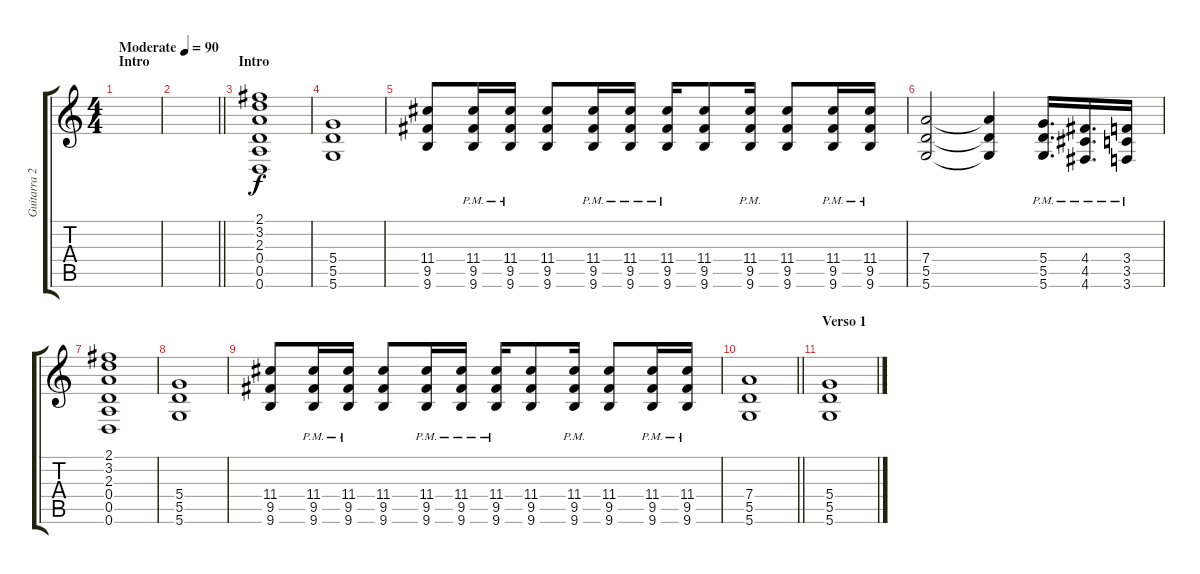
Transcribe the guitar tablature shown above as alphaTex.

\track ("Guitarra 2" "Guitarra 2") {instrument overdrivenguitar}
\staff {score tabs}
\tuning (E4 B3 G3 D3 A2 D2) {hide}
\ts (4 4)
\section ("" "Intro")
\tempo (90 "Moderate")
\clef g2
\ks c
|
\barLineRight lightlight
|
\section ("" "Intro")
(2.1 3.2 2.3 0.4 0.5 0.6).1 |
(5.4 5.5 5.6).1 |
(11.4 9.5 9.6).8 (11.4{pm} 9.5{pm} 9.6{pm}).16 (11.4{pm} 9.5{pm} 9.6{pm}).16 (11.4 9.5 9.6).8 (11.4{pm} 9.5{pm} 9.6{pm}).16 (11.4{pm} 9.5{pm} 9.6{pm}).16 (11.4{pm} 9.5{pm} 9.6{pm}).16 (11.4 9.5 9.6).8 (11.4{pm} 9.5{pm} 9.6{pm}).16 (11.4 9.5 9.6).8 (11.4{pm} 9.5{pm} 9.6{pm}).16 (11.4{pm} 9.5{pm} 9.6{pm}).16 |
(7.4 5.5 5.6).2 (7.4{t} 5.5{t} 5.6{t}).4 (5.4{pm} 5.5{pm} 5.6{pm}).16{d} (4.4{pm} 4.5{pm} 4.6{pm}).16{d} (3.4{pm} 3.5{pm} 3.6{pm}).16 |
(2.1 3.2 2.3 0.4 0.5 0.6).1 |
(5.4 5.5 5.6).1 |
(11.4 9.5 9.6).8 (11.4{pm} 9.5{pm} 9.6{pm}).16 (11.4{pm} 9.5{pm} 9.6{pm}).16 (11.4 9.5 9.6).8 (11.4{pm} 9.5{pm} 9.6{pm}).16 (11.4{pm} 9.5{pm} 9.6{pm}).16 (11.4{pm} 9.5{pm} 9.6{pm}).16 (11.4 9.5 9.6).8 (11.4{pm} 9.5{pm} 9.6{pm}).16 (11.4 9.5 9.6).8 (11.4{pm} 9.5{pm} 9.6{pm}).16 (11.4{pm} 9.5{pm} 9.6{pm}).16 |
\barLineRight lightlight
(7.4 5.5 5.6).1 |
\section ("" "Verso 1")
(5.4 5.5 5.6).1
